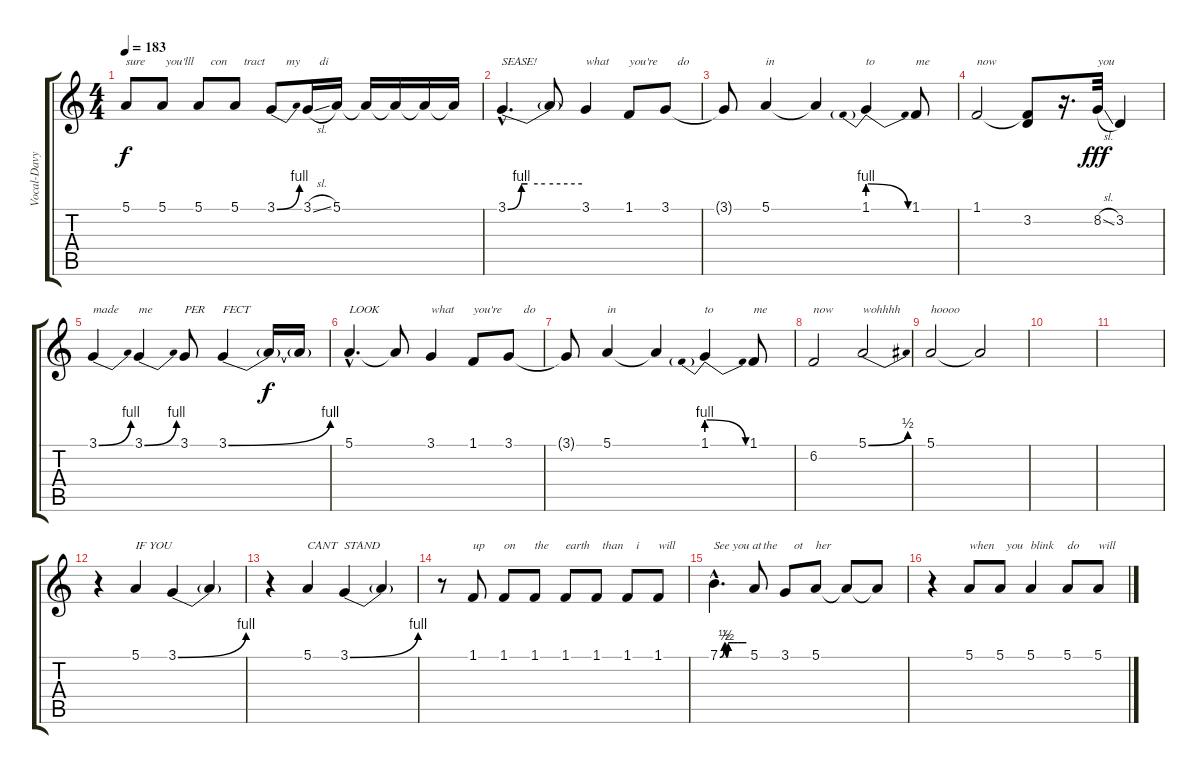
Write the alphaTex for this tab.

\track ("Vocal-Davy" "Vocal-Davy") {instrument lead1square}
\staff {score tabs}
\tuning (E4 B3 G3 D3 A2 E2) {hide}
\ts (4 4)
\tempo 183
\clef g2
\ks c
5.1.8{txt "sure" dy f} 5.1.8{txt " you'lll"} 5.1.8{txt "    con"} 5.1.8{txt "   tract"} 3.1{be (bend 0 0 60 4)}.8{txt "     my"} 3.1{sl}.16{txt "    di"} 5.1.16 5.1{t}.16 5.1{t}.16 5.1{t}.16 5.1{t}.16 |
3.1{be (custom 0 0 11 4 16 4 30 4 60 4) hac}.4{d txt "SEASE!"} 3.1{t}.8 3.1.4{txt "what"} 1.1.8{txt "you're"} 3.1.8{txt "    do"} |
3.1{t}.8 5.1.4{txt "in"} 5.1{t}.4 1.1{be (prebendrelease 0 4 60 0)}.4{txt "to"} 1.1.8{txt "me"} |
1.1.2{txt "now"} (1.1{t} 3.2).8 r.16{d} 8.2{sl}.32{txt "you" dy fff} 3.2.4 |
3.1{be (bend 0 0 60 4)}.4{txt "made"} 3.1{be (bend 0 0 60 4)}.4{txt "me"} 3.1.8{txt "PER"} 3.1{be (bend 0 0 60 4)}.4{txt "FECT"} 3.1{t}.16{dy f} 3.1{t}.16 |
5.1{hac}.4{d txt "LOOK"} 5.1{t}.8 3.1.4{txt "what"} 1.1.8{txt "you're"} 3.1.8{txt "     do"} |
3.1{t}.8 5.1.4{txt "in"} 5.1{t}.4 1.1{be (prebendrelease 0 4 60 0)}.4{txt "to"} 1.1.8{txt "me"} |
6.2.2{txt "now"} 5.1{be (bend 0 0 60 2)}.2{txt "wohhhh"} |
5.1.2{txt "hoooo"} 5.1{t}.2 |
|
|
r.4 5.1.4{txt "IF YOU"} 3.1{be (bend 0 0 60 4)}.4 3.1{t}.4 |
r.4 5.1.4{txt "CANT "} 3.1{be (bend 0 0 60 4)}.4{txt "STAND"} 3.1{t}.4 |
r.8 1.1.8{txt "up"} 1.1.8{txt "on"} 1.1.8{txt "the"} 1.1.8{txt "earth"} 1.1.8{txt "  than"} 1.1.8{txt "   i"} 1.1.8{txt "will"} |
7.1{be (custom 0 0 10 2 15 0 19 2 30 2 40 2 50 2 60 2) hac}.4{d txt "See you at "} 5.1.8{txt "   the"} 3.1.8{txt "   ot"} 5.1.8{txt "her"} 5.1{t}.8 5.1{t}.8 |
r.4 5.1.8{txt "when"} 5.1.8{txt "  you"} 5.1.4{txt "blink"} 5.1.8{txt "do"} 5.1.8{txt "will"}
